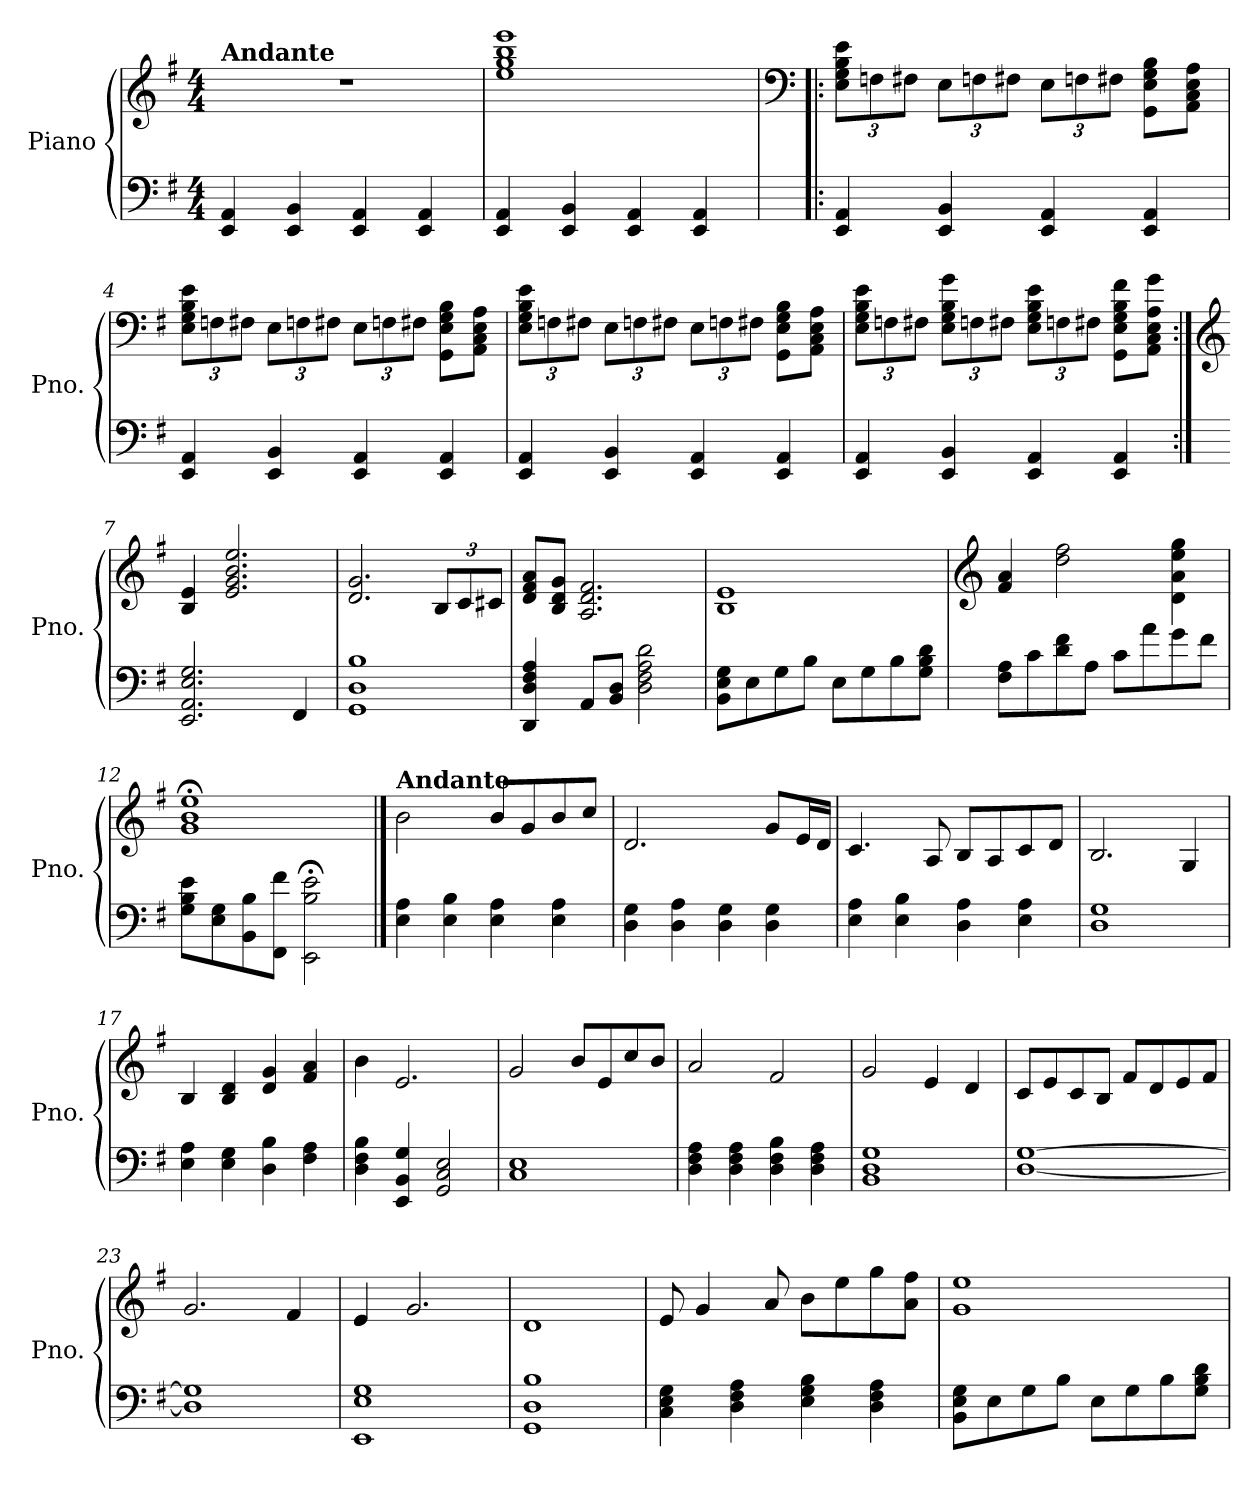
**kern	**kern
*part1	*part1
*staff2	*staff1
*I"Piano	*
*I'Pno.	*
*clefF4	*clefG2
*k[f#]	*k[f#]
*M4/4	*M4/4
=1	=1
!	!LO:TX:a:B:t=Andante
4EE/ 4AA/	1r
4EE/ 4BB/	.
4EE/ 4AA/	.
4EE/ 4AA/	.
=2	=2
4EE/ 4AA/	1ee 1gg 1bb 1eee
4EE/ 4BB/	.
4EE/ 4AA/	.
4EE/ 4AA/	.
=3!|:	=3!|:
*	*clefF4
*	*Xbrackettup
4EE/ 4AA/	12E\ 12G\ 12B\ 12e\L
.	12Fn\
.	12F#X\J
4EE/ 4BB/	12E\L
.	12Fn\
.	12F#X\J
4EE/ 4AA/	12E\L
.	12Fn\
.	12F#X\J
4EE/ 4AA/	8GG\ 8E\ 8G\ 8B\L
.	8AA\ 8C\ 8E\ 8A\J
=4	=4
4EE/ 4AA/	12E\ 12G\ 12B\ 12e\L
.	12Fn\
.	12F#X\J
4EE/ 4BB/	12E\L
.	12Fn\
.	12F#X\J
4EE/ 4AA/	12E\L
.	12Fn\
.	12F#X\J
4EE/ 4AA/	8GG\ 8E\ 8G\ 8B\L
.	8AA\ 8C\ 8E\ 8A\J
!!LO:LB:g=z
=5	=5
4EE/ 4AA/	12E\ 12G\ 12B\ 12e\L
.	12Fn\
.	12F#X\J
4EE/ 4BB/	12E\L
.	12Fn\
.	12F#X\J
4EE/ 4AA/	12E\L
.	12Fn\
.	12F#X\J
4EE/ 4AA/	8GG\ 8E\ 8G\ 8B\L
.	8AA\ 8C\ 8E\ 8A\J
=6	=6
4EE/ 4AA/	12E\ 12G\ 12B\ 12e\L
.	12Fn\
.	12F#X\J
4EE/ 4BB/	12E\ 12G\ 12B\ 12g\L
.	12Fn\
.	12F#X\J
4EE/ 4AA/	12E\ 12G\ 12B\ 12e\L
.	12Fn\
.	12F#X\J
4EE/ 4AA/	8GG\ 8E\ 8G\ 8B\ 8f#\L
.	8AA\ 8C\ 8E\ 8A\ 8g\J
=7:|!	=7:|!
*	*clefG2
2.EE/ 2.AA/ 2.E/ 2.G/	4B/ 4e/
.	2.e/ 2.g/ 2.b/ 2.ee/
4FF#/	.
=8	=8
1GG 1D 1B	2.d/ 2.g/
.	12B/L
.	12c/
.	12c#X/J
!!LO:LB:g=z
=9	=9
4DD/ 4D/ 4F#/ 4A/	8d/ 8f#/ 8a/L
.	8B/ 8d/ 8g/J
8AA/L	2.A/ 2.d/ 2.f#/
8BB/ 8D/J	.
2D\ 2F#\ 2A\ 2d\	.
=10	=10
8BB\ 8E\ 8G\L	1B 1e
8E\	.
8G\	.
8B\J	.
8E\L	.
8G\	.
8B\	.
8G\ 8B\ 8d\J	.
=11	=11
*	*clefG2
8F#\ 8A\L	4f#/ 4a/
8c\	.
8d\ 8f#\	2dd\ 2ff#\
8A\J	.
8c\L	.
8a\	.
8g\	4d\ 4a\ 4ee\ 4gg\
8f#\J	.
=12	=12
8G\ 8B\ 8e\L	1g;< 1b;< 1ee;<
8E\ 8G\	.
8BB\ 8B\	.
8FF#\ 8f#\J	.
*	*MM30
2EE\;< 2B\;< 2e\;<	.
==13	==13
!	!LO:TX:a:B:t=Andante
4E\ 4A\	2b\
4E\ 4B\	.
4E\ 4A\	8b/L
.	8g/
4E\ 4A\	8b/
.	8cc/J
=14	=14
4D\ 4G\	2.d/
4D\ 4A\	.
4D\ 4G\	.
4D\ 4G\	8g/L
.	16e/L
.	16d/JJ
!!LO:LB:g=z
=15	=15
4E\ 4A\	4.c/
4E\ 4B\	.
.	8A/
4D\ 4A\	8B/L
.	8A/
4E\ 4A\	8c/
.	8d/J
=16	=16
1D 1G	2.B/
.	4G/
=17	=17
4E\ 4A\	4B/
4E\ 4G\	4B/ 4d/
4D\ 4B\	4d/ 4g/
4F#\ 4A\	4f#/ 4a/
=18	=18
4D\ 4F#\ 4B\	4b\
4EE/ 4BB/ 4G/	2.e/
2GG/ 2C/ 2E/	.
=19	=19
1C 1E	2g/
.	8b/L
.	8e/
.	8cc/
.	8b/J
=20	=20
4D\ 4F#\ 4A\	2a/
4D\ 4F#\ 4A\	.
4D\ 4F#\ 4B\	2f#/
4D\ 4F#\ 4A\	.
=21	=21
1BB 1D 1G	2g/
.	4e/
.	4d/
=22	=22
[1D [1G	8c/L
.	8e/
.	8c/
.	8B/J
.	8f#/L
.	8d/
.	8e/
.	8f#/J
!!LO:LB:g=z
=23	=23
1D] 1G]	2.g/
.	4f#/
=24	=24
1EE 1E 1G	4e/
.	2.g/
=25	=25
1GG 1D 1B	1d
=26	=26
4C\ 4E\ 4G\	8e/
.	4g/
4D\ 4F#\ 4A\	.
.	8a/
4E\ 4G\ 4B\	8b\L
.	8ee\
4D\ 4F#\ 4A\	8gg\
.	8a\ 8ff#\J
=27	=27
8BB\ 8E\ 8G\L	1g 1ee
8E\	.
8G\	.
8B\J	.
8E\L	.
8G\	.
8B\	.
8G\ 8B\ 8d\J	.
=	=
*-	*-
